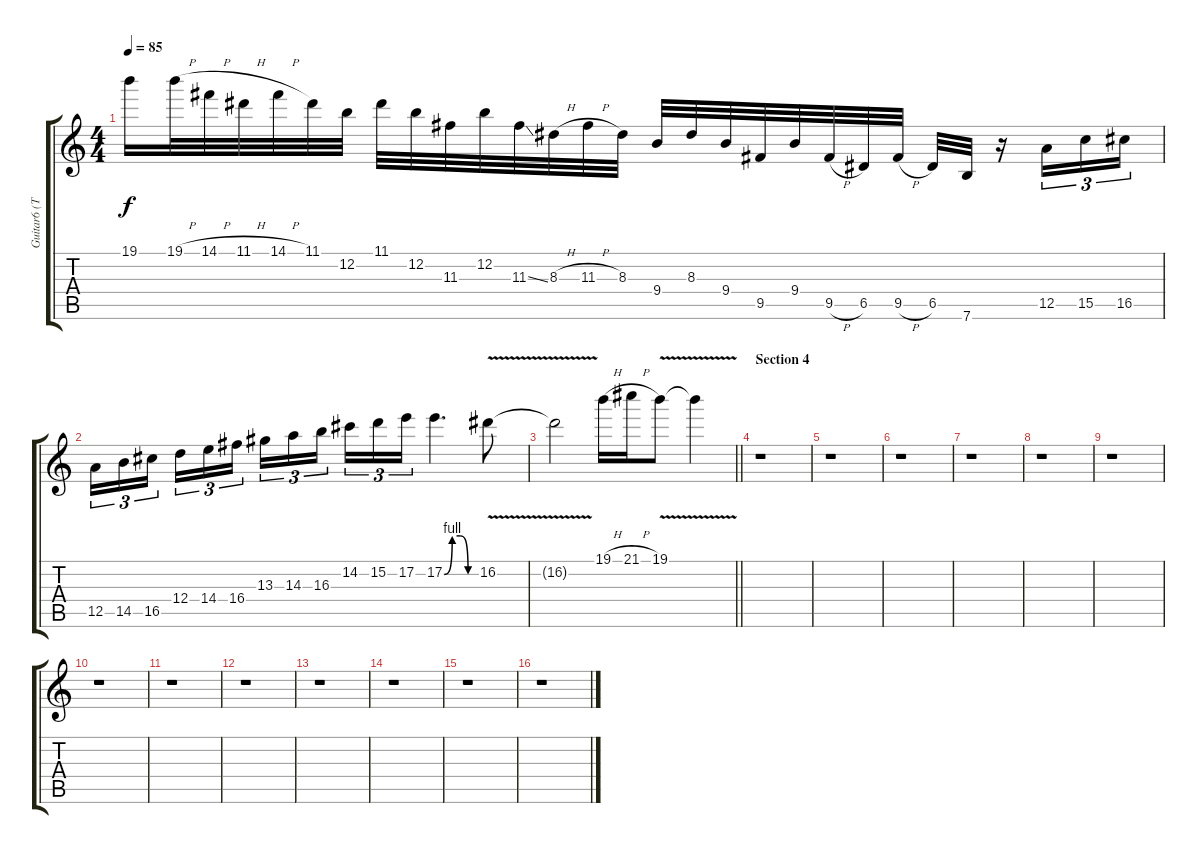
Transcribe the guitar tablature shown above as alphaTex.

\track ("Guitar6 (T. Macalpine Guitar Solo)" "Guitar6 (T") {instrument distortionguitar}
\staff {score tabs}
\tuning (E4 B3 G3 D3 A2 E2) {hide}
\ts (4 4)
\tempo 85
\clef g2
\ks c
19.1.16{dy f} 19.1{h}.32 14.1{h}.32 11.1{h}.32 14.1{h}.32 11.1.32 12.2.32 11.1.32 12.2.32 11.3.32 12.2.32 11.3{ss}.32 8.3{h}.32 11.3{h}.32 8.3.32 9.4.32 8.3.32 9.4.32 9.5.32 9.4.32 9.5{h}.32 6.5.32 9.5{h}.32 6.5.32 7.6.32 r.16 12.5.16{tu (3 2)} 15.5.16{tu (3 2)} 16.5.16{tu (3 2)} |
12.5.16{tu (3 2)} 14.5.16{tu (3 2)} 16.5.16{tu (3 2) beam splitsecondary} 12.4.16{tu (3 2)} 14.4.16{tu (3 2)} 16.4.16{tu (3 2)} 13.3.16{tu (3 2)} 14.3.16{tu (3 2)} 16.3.16{tu (3 2) beam splitsecondary} 14.2.16{tu (3 2)} 15.2.16{tu (3 2)} 17.2.16{tu (3 2)} 17.2{be (custom 0 0 15 4 30 4 45 0 60 0)}.4{d} 16.2{v}.8 |
\barLineRight lightlight
16.2{t}.2 19.1{h}.16 21.1{h}.16 19.1{v}.8 19.1{t}.4 |
\section ("" "Section 4")
r.1 |
r.1 |
r.1 |
r.1 |
r.1 |
r.1 |
r.1 |
r.1 |
r.1 |
r.1 |
r.1 |
r.1 |
r.1
